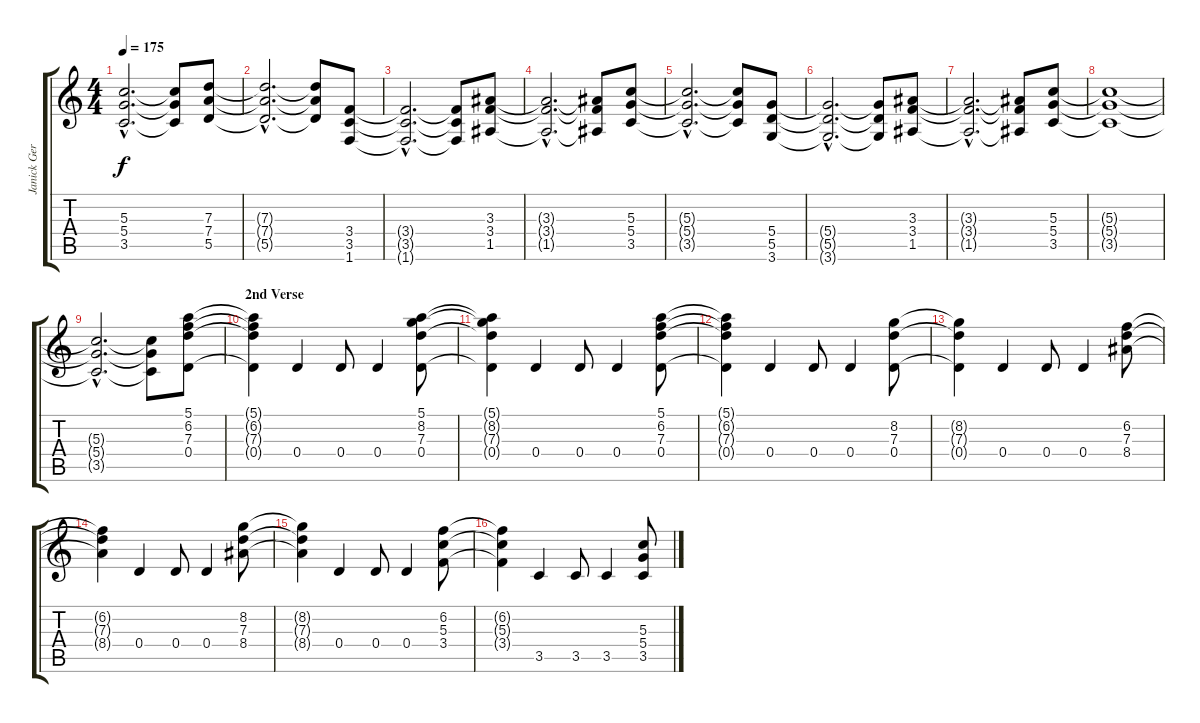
\track ("Janick Gers" "Janick Ger") {instrument overdrivenguitar}
\staff {score tabs}
\tuning (E4 B3 G3 D3 A2 E2) {hide}
\ts (4 4)
\tempo 175
\clef g2
\ks c
(5.3{hac t} 5.4{hac t} 3.5{hac t}).2{d dy f} (5.3{t} 5.4{t} 3.5{t}).8 (7.3 7.4 5.5).8 |
(7.3{hac t} 7.4{hac t} 5.5{hac t}).2{d} (7.3{t} 7.4{t} 5.5{t}).8 (3.4 3.5 1.6).8 |
(3.4{hac t} 3.5{hac t} 1.6{hac t}).2{d} (3.4{t} 3.5{t} 1.6{t}).8 (3.3 3.4 1.5).8 |
(3.3{hac t} 3.4{hac t} 1.5{hac t}).2{d} (3.3{t} 3.4{t} 1.5{t}).8 (5.3 5.4 3.5).8 |
(5.3{hac t} 5.4{hac t} 3.5{hac t}).2{d} (5.3{t} 5.4{t} 3.5{t}).8 (5.4 5.5 3.6).8 |
(5.4{hac t} 5.5{hac t} 3.6{hac t}).2{d} (5.4{t} 5.5{t} 3.6{t}).8 (3.3 3.4 1.5).8 |
(3.3{hac t} 3.4{hac t} 1.5{hac t}).2{d} (3.3{t} 3.4{t} 1.5{t}).8 (5.3 5.4 3.5).8 |
(5.3{t} 5.4{t} 3.5{t}).1 |
(5.3{hac t} 5.4{hac t} 3.5{hac t}).2{d} (5.3{t} 5.4{t} 3.5{t}).8 (5.1 6.2 7.3 0.4).8 |
\section ("" "2nd Verse")
(5.1{t} 6.2{t} 7.3{t} 0.4{t}).4 0.4.4 0.4.8 0.4.4 (5.1 8.2 7.3 0.4).8 |
(5.1{t} 8.2{t} 7.3{t} 0.4{t}).4 0.4.4 0.4.8 0.4.4 (5.1 6.2 7.3 0.4).8 |
(5.1{t} 6.2{t} 7.3{t} 0.4{t}).4 0.4.4 0.4.8 0.4.4 (8.2 7.3 0.4).8 |
(8.2{t} 7.3{t} 0.4{t}).4 0.4.4 0.4.8 0.4.4 (6.2 7.3 8.4).8 |
(6.2{t} 7.3{t} 8.4{t}).4 0.4.4 0.4.8 0.4.4 (8.2 7.3 8.4).8 |
(8.2{t} 7.3{t} 8.4{t}).4 0.4.4 0.4.8 0.4.4 (6.2 5.3 3.4).8 |
(6.2{t} 5.3{t} 3.4{t}).4 3.5.4 3.5.8 3.5.4 (5.3 5.4 3.5).8
